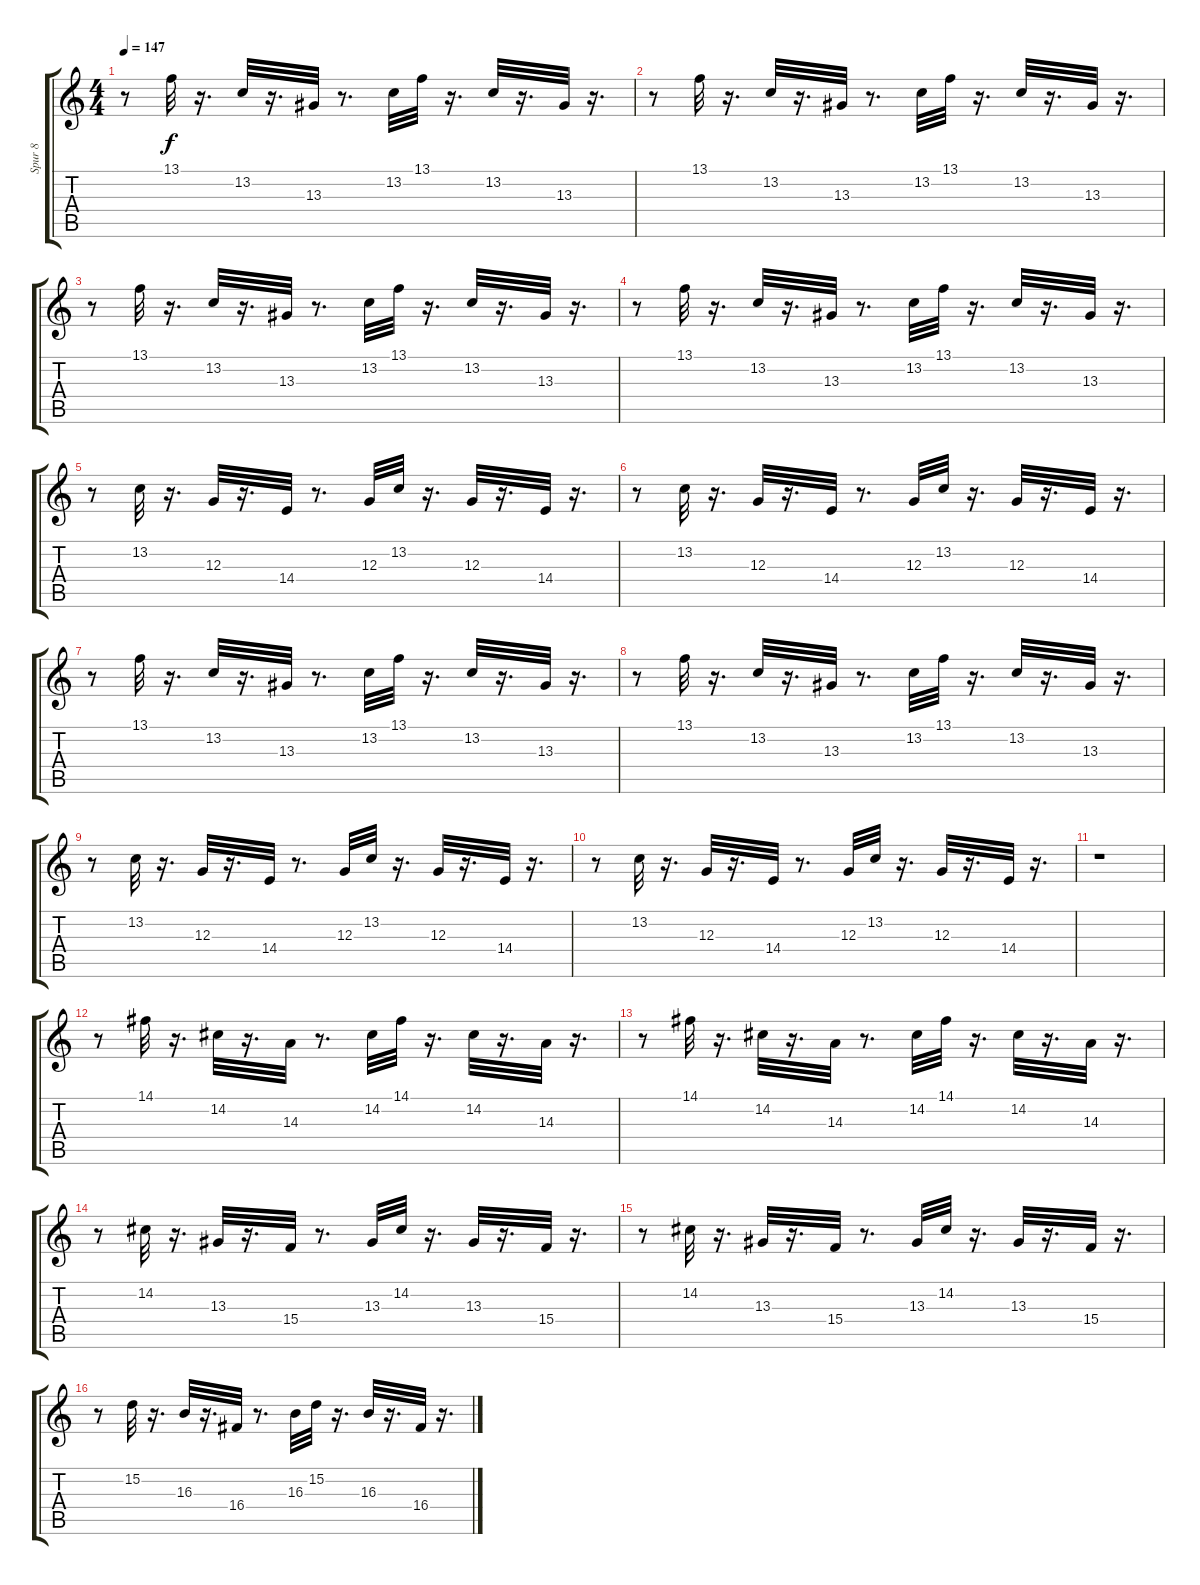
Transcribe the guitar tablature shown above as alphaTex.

\track ("Spur 8" "Spur 8") {instrument musicbox}
\staff {score tabs}
\tuning (E4 B3 G3 D3 A2 E2) {hide}
\ts (4 4)
\tempo 147
\clef g2
\ks c
r.8{dy f} 13.1.32 r.16{d} 13.2.32 r.16{d} 13.3.32 r.8{d} 13.2.32 13.1.32 r.16{d} 13.2.32 r.16{d} 13.3.32 r.16{d} |
r.8 13.1.32 r.16{d} 13.2.32 r.16{d} 13.3.32 r.8{d} 13.2.32 13.1.32 r.16{d} 13.2.32 r.16{d} 13.3.32 r.16{d} |
r.8 13.1.32 r.16{d} 13.2.32 r.16{d} 13.3.32 r.8{d} 13.2.32 13.1.32 r.16{d} 13.2.32 r.16{d} 13.3.32 r.16{d} |
r.8 13.1.32 r.16{d} 13.2.32 r.16{d} 13.3.32 r.8{d} 13.2.32 13.1.32 r.16{d} 13.2.32 r.16{d} 13.3.32 r.16{d} |
r.8 13.2.32 r.16{d} 12.3.32 r.16{d} 14.4.32 r.8{d} 12.3.32 13.2.32 r.16{d} 12.3.32 r.16{d} 14.4.32 r.16{d} |
r.8 13.2.32 r.16{d} 12.3.32 r.16{d} 14.4.32 r.8{d} 12.3.32 13.2.32 r.16{d} 12.3.32 r.16{d} 14.4.32 r.16{d} |
r.8 13.1.32 r.16{d} 13.2.32 r.16{d} 13.3.32 r.8{d} 13.2.32 13.1.32 r.16{d} 13.2.32 r.16{d} 13.3.32 r.16{d} |
r.8 13.1.32 r.16{d} 13.2.32 r.16{d} 13.3.32 r.8{d} 13.2.32 13.1.32 r.16{d} 13.2.32 r.16{d} 13.3.32 r.16{d} |
r.8 13.2.32 r.16{d} 12.3.32 r.16{d} 14.4.32 r.8{d} 12.3.32 13.2.32 r.16{d} 12.3.32 r.16{d} 14.4.32 r.16{d} |
r.8 13.2.32 r.16{d} 12.3.32 r.16{d} 14.4.32 r.8{d} 12.3.32 13.2.32 r.16{d} 12.3.32 r.16{d} 14.4.32 r.16{d} |
r.1 |
r.8 14.1.32 r.16{d} 14.2.32 r.16{d} 14.3.32 r.8{d} 14.2.32 14.1.32 r.16{d} 14.2.32 r.16{d} 14.3.32 r.16{d} |
r.8 14.1.32 r.16{d} 14.2.32 r.16{d} 14.3.32 r.8{d} 14.2.32 14.1.32 r.16{d} 14.2.32 r.16{d} 14.3.32 r.16{d} |
r.8 14.2.32 r.16{d} 13.3.32 r.16{d} 15.4.32 r.8{d} 13.3.32 14.2.32 r.16{d} 13.3.32 r.16{d} 15.4.32 r.16{d} |
r.8 14.2.32 r.16{d} 13.3.32 r.16{d} 15.4.32 r.8{d} 13.3.32 14.2.32 r.16{d} 13.3.32 r.16{d} 15.4.32 r.16{d} |
r.8 15.2.32 r.16{d} 16.3.32 r.16{d} 16.4.32 r.8{d} 16.3.32 15.2.32 r.16{d} 16.3.32 r.16{d} 16.4.32 r.16{d}
